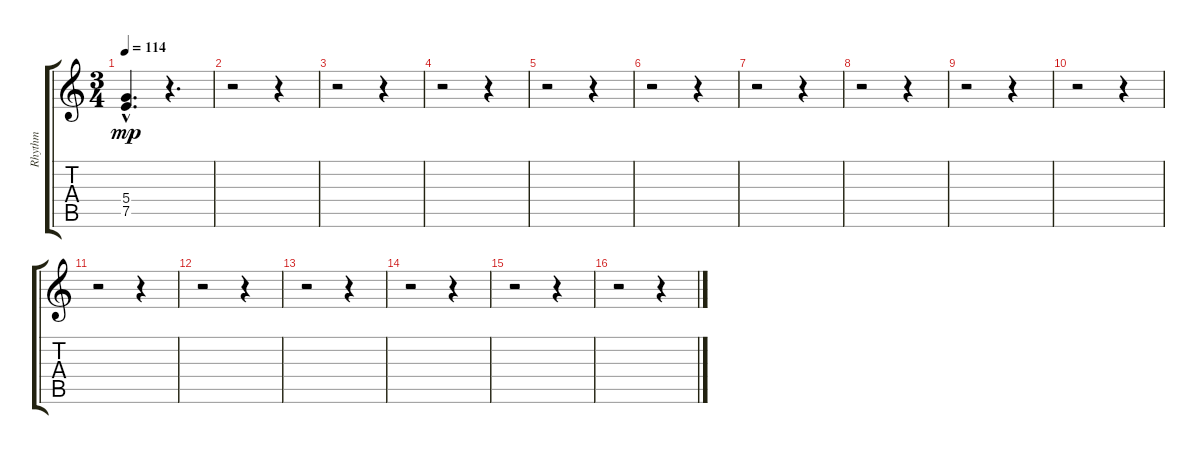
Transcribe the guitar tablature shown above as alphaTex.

\track ("Rhythm" "Rhythm") {instrument overdrivenguitar}
\staff {score tabs}
\tuning (E4 B3 G3 D3 A2 E2) {hide}
\ts (3 4)
\tempo 114
\clef g2
\ks c
(5.4{hac} 7.5{hac}).4{d dy mp} r.4{d} |
r.2 r.4 |
r.2 r.4 |
r.2 r.4 |
r.2 r.4 |
r.2 r.4 |
r.2 r.4 |
r.2 r.4 |
r.2 r.4 |
r.2 r.4 |
r.2 r.4 |
r.2 r.4 |
r.2 r.4 |
r.2 r.4 |
r.2 r.4 |
r.2 r.4
